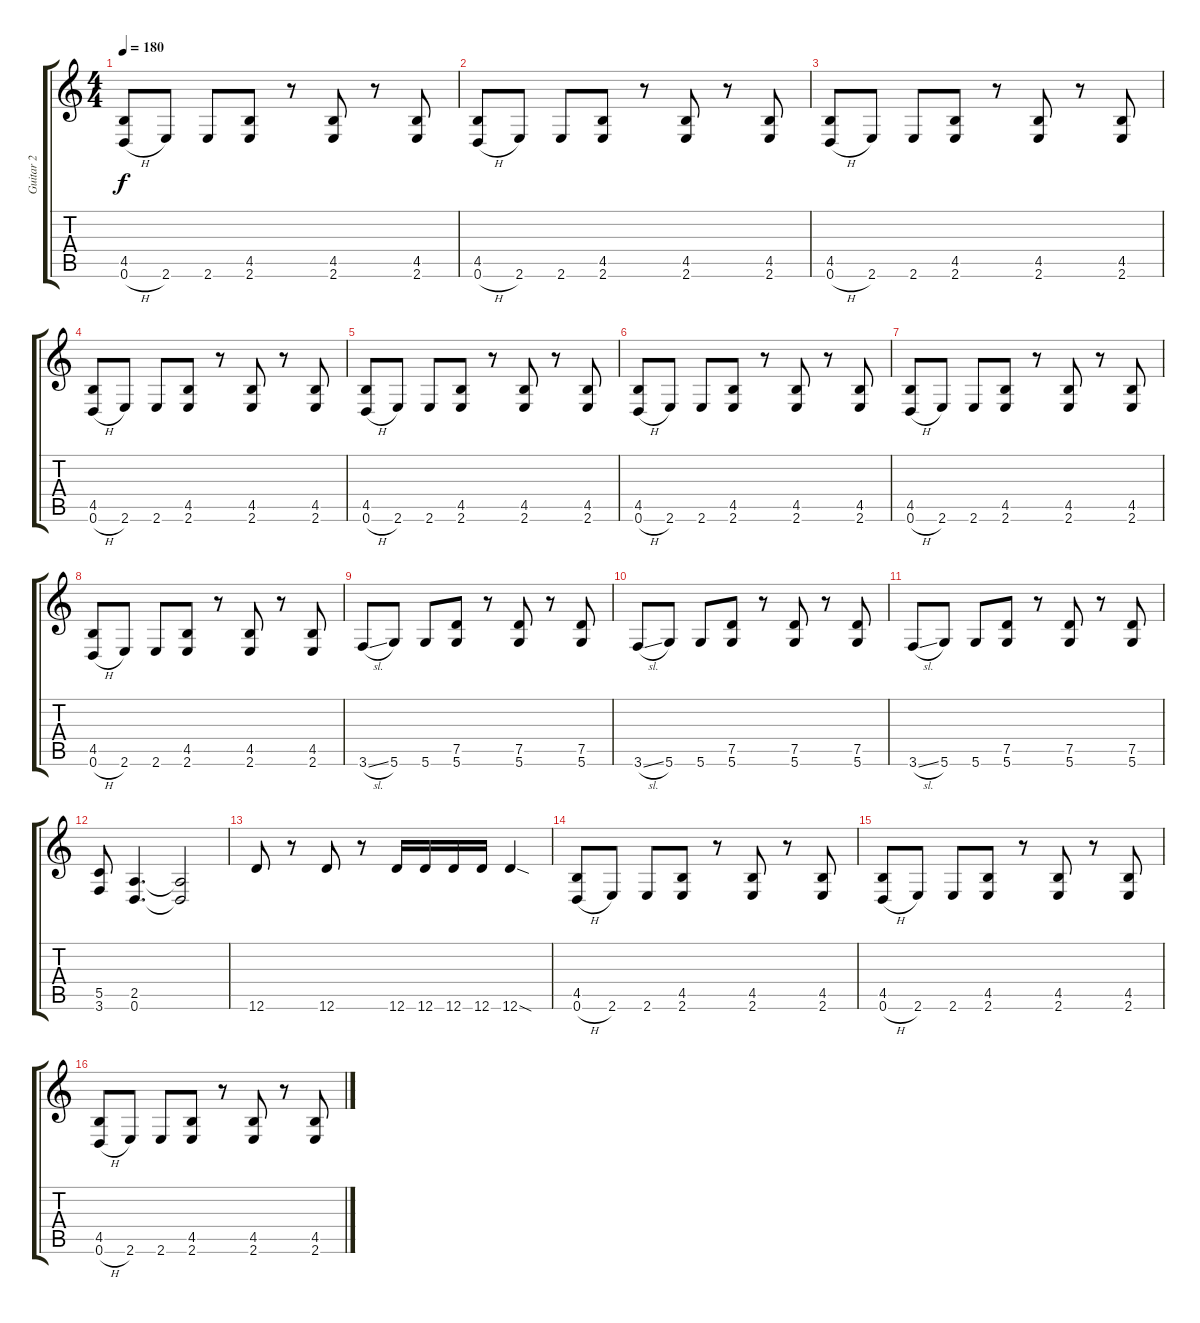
\track ("Guitar 2" "Guitar 2") {instrument distortionguitar}
\staff {score tabs}
\tuning (D4 A3 F3 C3 G2 D2) {hide}
\ts (4 4)
\tempo 180
\clef g2
\ks c
(4.5 0.6{h}).8{dy f} 2.6.8 2.6.8 (4.5 2.6).8 r.8 (4.5 2.6).8 r.8 (4.5 2.6).8 |
(4.5 0.6{h}).8 2.6.8 2.6.8 (4.5 2.6).8 r.8 (4.5 2.6).8 r.8 (4.5 2.6).8 |
(4.5 0.6{h}).8 2.6.8 2.6.8 (4.5 2.6).8 r.8 (4.5 2.6).8 r.8 (4.5 2.6).8 |
(4.5 0.6{h}).8 2.6.8 2.6.8 (4.5 2.6).8 r.8 (4.5 2.6).8 r.8 (4.5 2.6).8 |
(4.5 0.6{h}).8 2.6.8 2.6.8 (4.5 2.6).8 r.8 (4.5 2.6).8 r.8 (4.5 2.6).8 |
(4.5 0.6{h}).8 2.6.8 2.6.8 (4.5 2.6).8 r.8 (4.5 2.6).8 r.8 (4.5 2.6).8 |
(4.5 0.6{h}).8 2.6.8 2.6.8 (4.5 2.6).8 r.8 (4.5 2.6).8 r.8 (4.5 2.6).8 |
(4.5 0.6{h}).8 2.6.8 2.6.8 (4.5 2.6).8 r.8 (4.5 2.6).8 r.8 (4.5 2.6).8 |
3.6{sl}.8 5.6.8 5.6.8 (7.5 5.6).8 r.8 (7.5 5.6).8 r.8 (7.5 5.6).8 |
3.6{sl}.8 5.6.8 5.6.8 (7.5 5.6).8 r.8 (7.5 5.6).8 r.8 (7.5 5.6).8 |
3.6{sl}.8 5.6.8 5.6.8 (7.5 5.6).8 r.8 (7.5 5.6).8 r.8 (7.5 5.6).8 |
(5.5 3.6).8 (2.5 0.6).4{d} (2.5{t} 0.6{t}).2 |
12.6.8 r.8 12.6.8 r.8 12.6.16 12.6.16 12.6.16 12.6.16 12.6{sod}.4 |
(4.5 0.6{h}).8 2.6.8 2.6.8 (4.5 2.6).8 r.8 (4.5 2.6).8 r.8 (4.5 2.6).8 |
(4.5 0.6{h}).8 2.6.8 2.6.8 (4.5 2.6).8 r.8 (4.5 2.6).8 r.8 (4.5 2.6).8 |
(4.5 0.6{h}).8 2.6.8 2.6.8 (4.5 2.6).8 r.8 (4.5 2.6).8 r.8 (4.5 2.6).8
